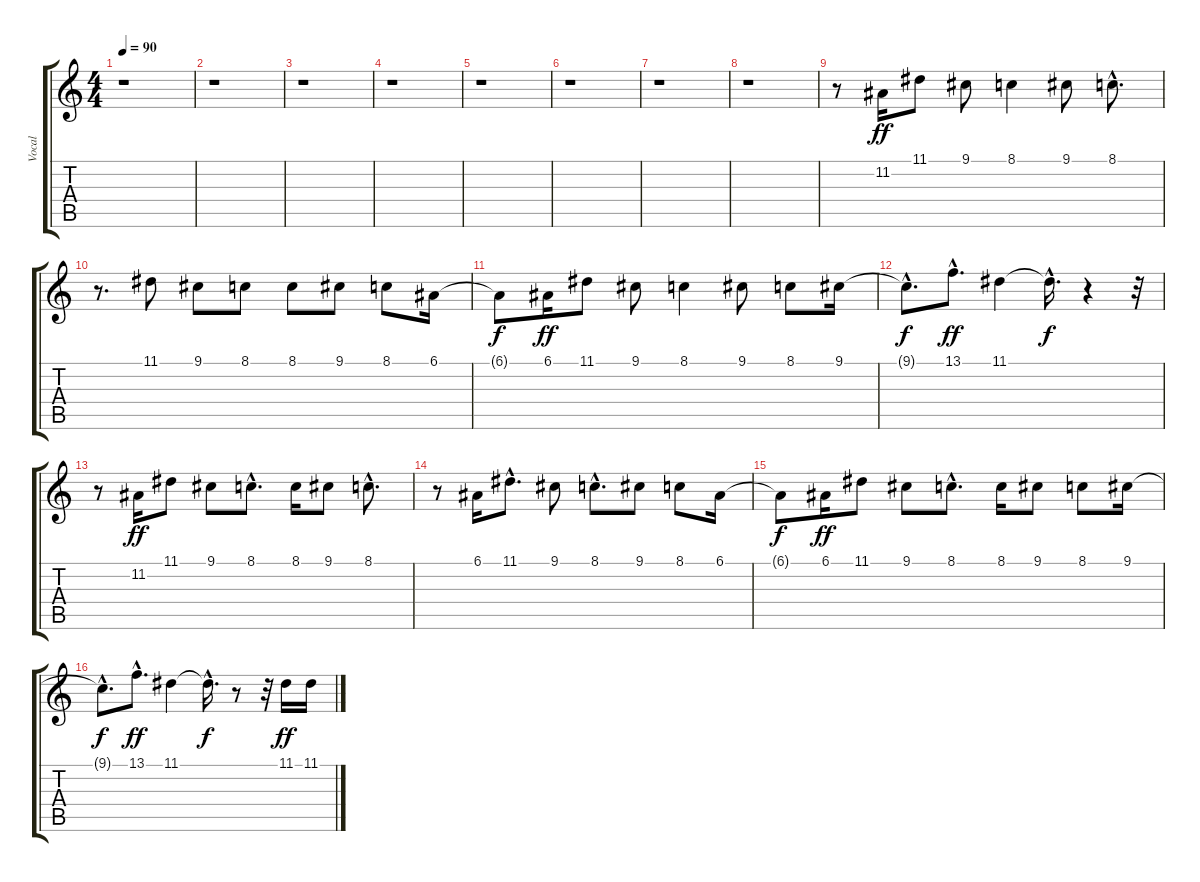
\track ("Vocal" "Vocal") {instrument synthvoice}
\staff {score tabs}
\tuning (E4 B3 G3 D3 A2 E2) {hide}
\ts (4 4)
\tempo 90
\clef g2
\ks c
r.1{dy ff instrument synthvoice} |
r.1 |
r.1 |
r.1 |
r.1 |
r.1 |
r.1 |
r.1 |
r.8 11.2.16{instrument englishhorn} 11.1.8 9.1.8 8.1.4 9.1.8 8.1{hac}.8{d} |
r.8{d} 11.1.8 9.1.8 8.1.8 8.1.8 9.1.8 8.1.8 6.1.16 |
6.1{t}.8{dy f} 6.1.16{dy ff} 11.1.8 9.1.8 8.1.4 9.1.8 8.1.8 9.1.16 |
9.1{hac t}.8{d dy f} 13.1{hac}.8{d dy ff} 11.1.4 11.1{hac t}.16{d dy f} r.4 r.32 |
r.8 11.2.16{dy ff} 11.1.8 9.1.8 8.1{hac}.8{d} 8.1.16 9.1.8 8.1{hac}.8{d} |
r.8 6.1.16 11.1{hac}.8{d} 9.1.8 8.1{hac}.8{d} 9.1.8 8.1.8 6.1.16 |
6.1{t}.8{dy f} 6.1.16{dy ff} 11.1.8 9.1.8 8.1{hac}.8{d} 8.1.16 9.1.8 8.1.8 9.1.16 |
9.1{hac t}.8{d dy f} 13.1{hac}.8{d dy ff} 11.1.4 11.1{hac t}.16{d dy f} r.8 r.32 11.1.16{dy ff} 11.1.16
